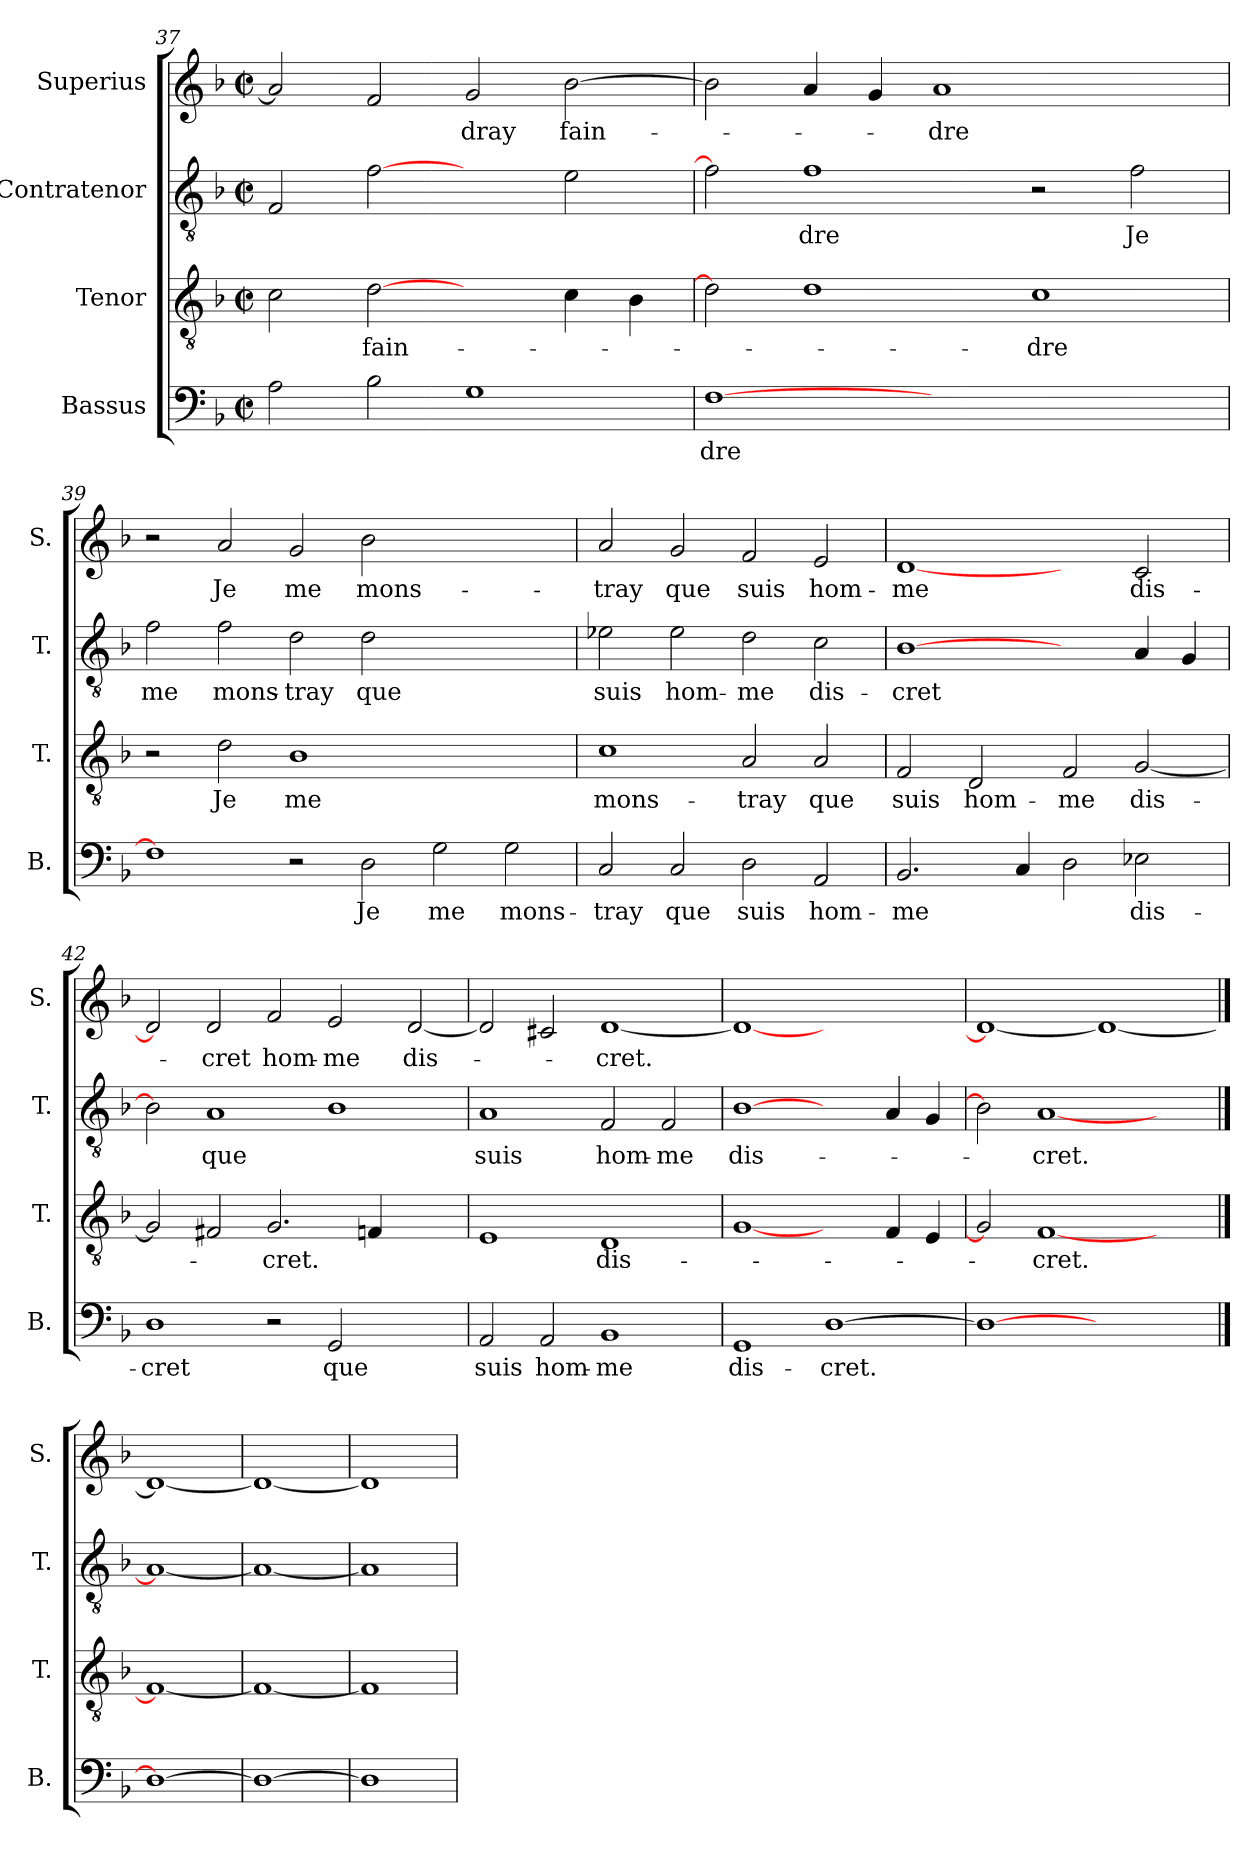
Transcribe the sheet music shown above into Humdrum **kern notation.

**kern	**text	**kern	**text	**kern	**text	**kern	**text
*part4	*part4	*part3	*part3	*part2	*part2	*part1	*part1
*staff4	*staff4	*staff3	*staff3	*staff2	*staff2	*staff1	*staff1
*I"Bassus	*	*I"Tenor	*	*I"Contratenor	*	*I"Superius	*
*I'B.	*	*I'T.	*	*I'T.	*	*I'S.	*
*clefF4	*	*clefGv2	*	*clefGv2	*	*clefG2	*
*k[b-]	*	*k[b-]	*	*k[b-]	*	*k[b-]	*
*F:	*	*F:	*	*F:	*	*F:	*
*M2/2	*	*M2/2	*	*M2/2	*	*M2/2	*
*met(c|)	*	*met(c|)	*	*met(c|)	*	*met(c|)	*
=37	=37	=37	=37	=37	=37	=37	=37
2A\	.	2c\	.	2F/	.	2a/]	.
2B-\	.	[2d\	fain-	[2f\	.	2f/	.
1G\	.	2ryy	.	2ryy	.	2g/	-dray
.	.	4c\	.	2e\	.	[2b-\	fain-
.	.	4B-\	.	.	.	.	.
=38	=38	=38	=38	=38	=38	=38	=38
[1F\	-dre	2d\]	.	2f\]	.	2b-\]	.
.	.	1d\	.	1f\	-dre	4a/	.
.	.	.	.	.	.	4g/	.
1.ryy	.	.	.	.	.	1a/	-dre
.	.	1c\	-dre	2r	.	.	.
.	.	.	.	2f\	Je	2ryy	.
=39	=39	=39	=39	=39	=39	=39	=39
1F\]	.	2r	.	2f\	me	2r	.
.	.	2d\	Je	2f\	mons-	2a/	Je
2r	.	1B-\	me	2d\	-tray	2g/	me
2D\	Je	.	.	2d\	que	2b-\	mons-
2G\	me	1ryy	.	1ryy	.	1ryy	.
2G\	mons-	.	.	.	.	.	.
=40	=40	=40	=40	=40	=40	=40	=40
2C/	-tray	1c\	mons-	2e-X\	suis	2a/	-tray
2C/	que	.	.	2e-\	hom-	2g/	que
2D\	suis	2A/	-tray	2d\	-me	2f/	suis
2AA/	hom-	2A/	que	2c\	dis-	2e/	hom-
!!LO:LB:g=z
=41	=41	=41	=41	=41	=41	=41	=41
2.BB-/	-me	2F/	suis	[1B-\	-cret	[1d/	-me
.	.	2D/	hom-	.	.	.	.
4C/	.	.	.	.	.	.	.
2D\	.	2F/	-me	2ryy	.	2ryy	.
2E-X\	dis-	[2G/	dis-	4A/	.	2c/	dis-
.	.	.	.	4G/	.	.	.
=42	=42	=42	=42	=42	=42	=42	=42
1D\	-cret	2G/]	.	2B-\]	.	2d/]	.
.	.	2F#X/	.	1A/	que	2d/	-cret
2r	.	2.G/	-cret.	.	.	2f/	hom-
2GG/	que	.	.	1B-\	.	2e/	-me
.	.	4F/	.	.	.	.	.
2ryy	.	2ryy	.	.	.	[2d/	dis-
=43	=43	=43	=43	=43	=43	=43	=43
2AA/	suis	1E/	.	1A/	suis	2d/]	.
2AA/	hom-	.	.	.	.	2c#X/	.
1BB-/	-me	1D/	dis-	2F/	hom-	[1d/	-cret.
.	.	.	.	2F/	-me	.	.
=44	=44	=44	=44	=44	=44	=44	=44
1GG/	dis-	[1G/	.	[1B-\	dis-	1d/_	.
[1D\	-cret.	2ryy	.	2ryy	.	1ryy	.
.	.	4F/	.	4A/	.	.	.
.	.	4E/	.	4G/	.	.	.
=45	=45	=45	=45	=45	=45	=45	=45
1D\_	.	2G/]	.	2B-\]	.	1d/_	.
.	.	[1F/	-cret.	[1A/	-cret.	.	.
1ryy	.	.	.	.	.	1d/_	.
.	.	2ryy	.	2ryy	.	.	.
==46	==46	==46	==46	==46	==46	==46	==46
1D\_	.	1F/_	.	1A/_	.	1d/_	.
=47	=47	=47	=47	=47	=47	=47	=47
1D\_	.	1F/_	.	1A/_	.	1d/_	.
=48	=48	=48	=48	=48	=48	=48	=48
1D\]	.	1F/]	.	1A/]	.	1d/]	.
=	=	=	=	=	=	=	=
*-	*-	*-	*-	*-	*-	*-	*-
